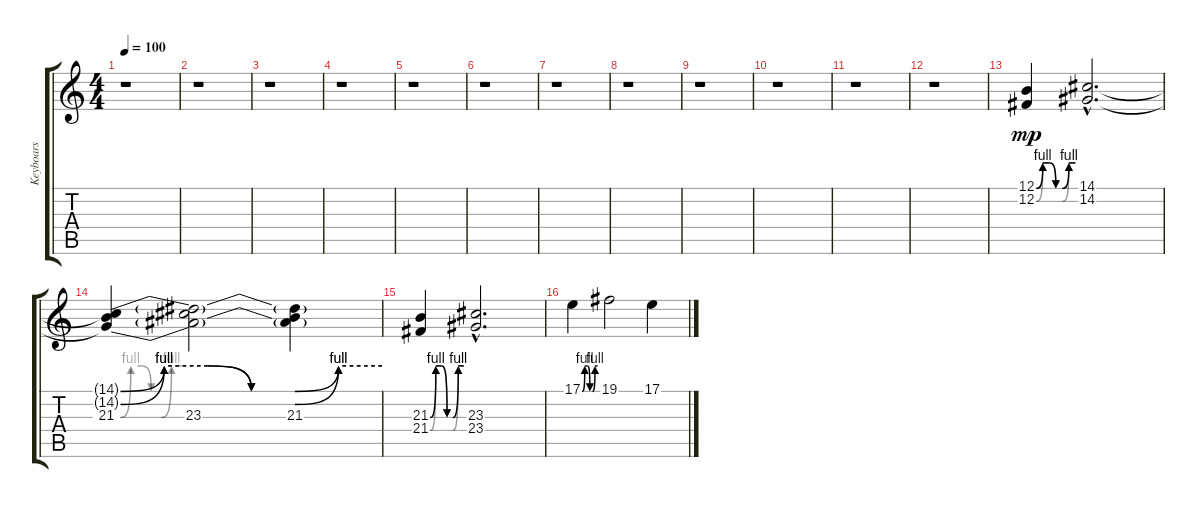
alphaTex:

\track ("Keyboars" "Keyboars") {instrument lead2sawtooth}
\staff {score tabs}
\tuning (B3 Gb3 D3 A2 E2 B1) {hide}
\ts (4 4)
\tempo 100
\clef g2
\ks c
r.1{dy mp instrument lead2sawtooth} |
r.1 |
r.1 |
r.1 |
r.1 |
r.1 |
r.1 |
r.1 |
r.1 |
r.1 |
r.1 |
r.1 |
(12.1{be (custom 0 0 10 4 20 4 30 0 40 0 50 4 60 4)} 12.2{be (custom 0 0 10 4 20 4 30 0 40 0 50 4 60 4)}).4 (14.1{hac} 14.2{hac}).2{d} |
(14.1{be (custom 0 0 10 4 20 4 30 0 40 0 50 4 60 4) t} 14.2{be (custom 0 0 10 4 20 4 30 0 40 0 50 4 60 4) t} 21.3{be (custom 0 0 10 4 20 4 30 0 40 0 50 4 60 4)}).4 (14.1{t} 14.2{t} 23.3).2 (14.1{t} 14.2{t} 21.3).4 |
(21.3{be (custom 0 0 10 4 20 4 30 0 40 0 50 4 60 4)} 21.4{be (custom 0 0 10 4 20 4 30 0 40 0 50 4 60 4)}).4 (23.3{hac} 23.4{hac}).2{d} |
17.1{be (custom 0 0 10 4 20 4 30 0 40 0 50 4 60 4)}.4 19.1.2 17.1.4
